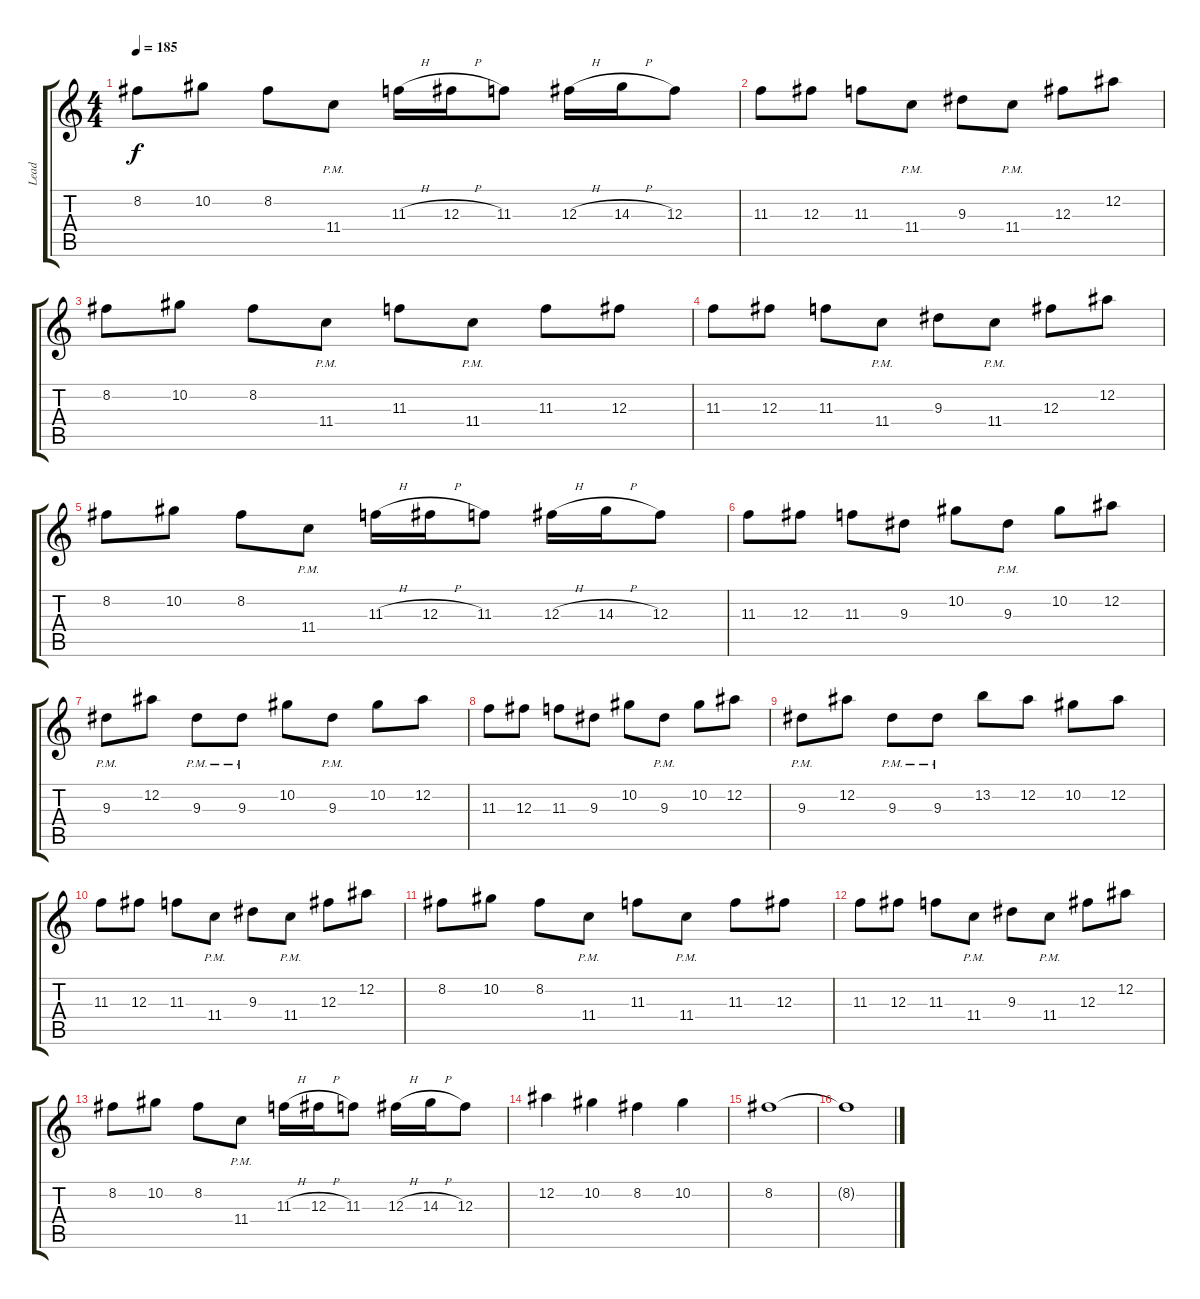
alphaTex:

\track ("Lead" "Lead") {instrument overdrivenguitar}
\staff {score tabs}
\tuning (Eb4 Bb3 Gb3 Db3 Ab2 Db2) {hide}
\ts (4 4)
\tempo 185
\clef g2
\ks c
8.2.8{dy f} 10.2.8 8.2.8 11.4{pm}.8 11.3{h}.16 12.3{h}.16 11.3.8 12.3{h}.16 14.3{h}.16 12.3.8 |
11.3.8 12.3.8 11.3.8 11.4{pm}.8 9.3.8 11.4{pm}.8 12.3.8 12.2.8 |
8.2.8 10.2.8 8.2.8 11.4{pm}.8 11.3.8 11.4{pm}.8 11.3.8 12.3.8 |
11.3.8 12.3.8 11.3.8 11.4{pm}.8 9.3.8 11.4{pm}.8 12.3.8 12.2.8 |
8.2.8 10.2.8 8.2.8 11.4{pm}.8 11.3{h}.16 12.3{h}.16 11.3.8 12.3{h}.16 14.3{h}.16 12.3.8 |
11.3.8 12.3.8 11.3.8 9.3.8 10.2.8 9.3{pm}.8 10.2.8 12.2.8 |
9.3{pm}.8 12.2.8 9.3{pm}.8 9.3{pm}.8 10.2.8 9.3{pm}.8 10.2.8 12.2.8 |
11.3.8 12.3.8 11.3.8 9.3.8 10.2.8 9.3{pm}.8 10.2.8 12.2.8 |
9.3{pm}.8 12.2.8 9.3{pm}.8 9.3{pm}.8 13.2.8 12.2.8 10.2.8 12.2.8 |
11.3.8 12.3.8 11.3.8 11.4{pm}.8 9.3.8 11.4{pm}.8 12.3.8 12.2.8 |
8.2.8 10.2.8 8.2.8 11.4{pm}.8 11.3.8 11.4{pm}.8 11.3.8 12.3.8 |
11.3.8 12.3.8 11.3.8 11.4{pm}.8 9.3.8 11.4{pm}.8 12.3.8 12.2.8 |
8.2.8 10.2.8 8.2.8 11.4{pm}.8 11.3{h}.16 12.3{h}.16 11.3.8 12.3{h}.16 14.3{h}.16 12.3.8 |
12.2.4 10.2.4 8.2.4 10.2.4 |
8.2.1 |
8.2{t}.1
